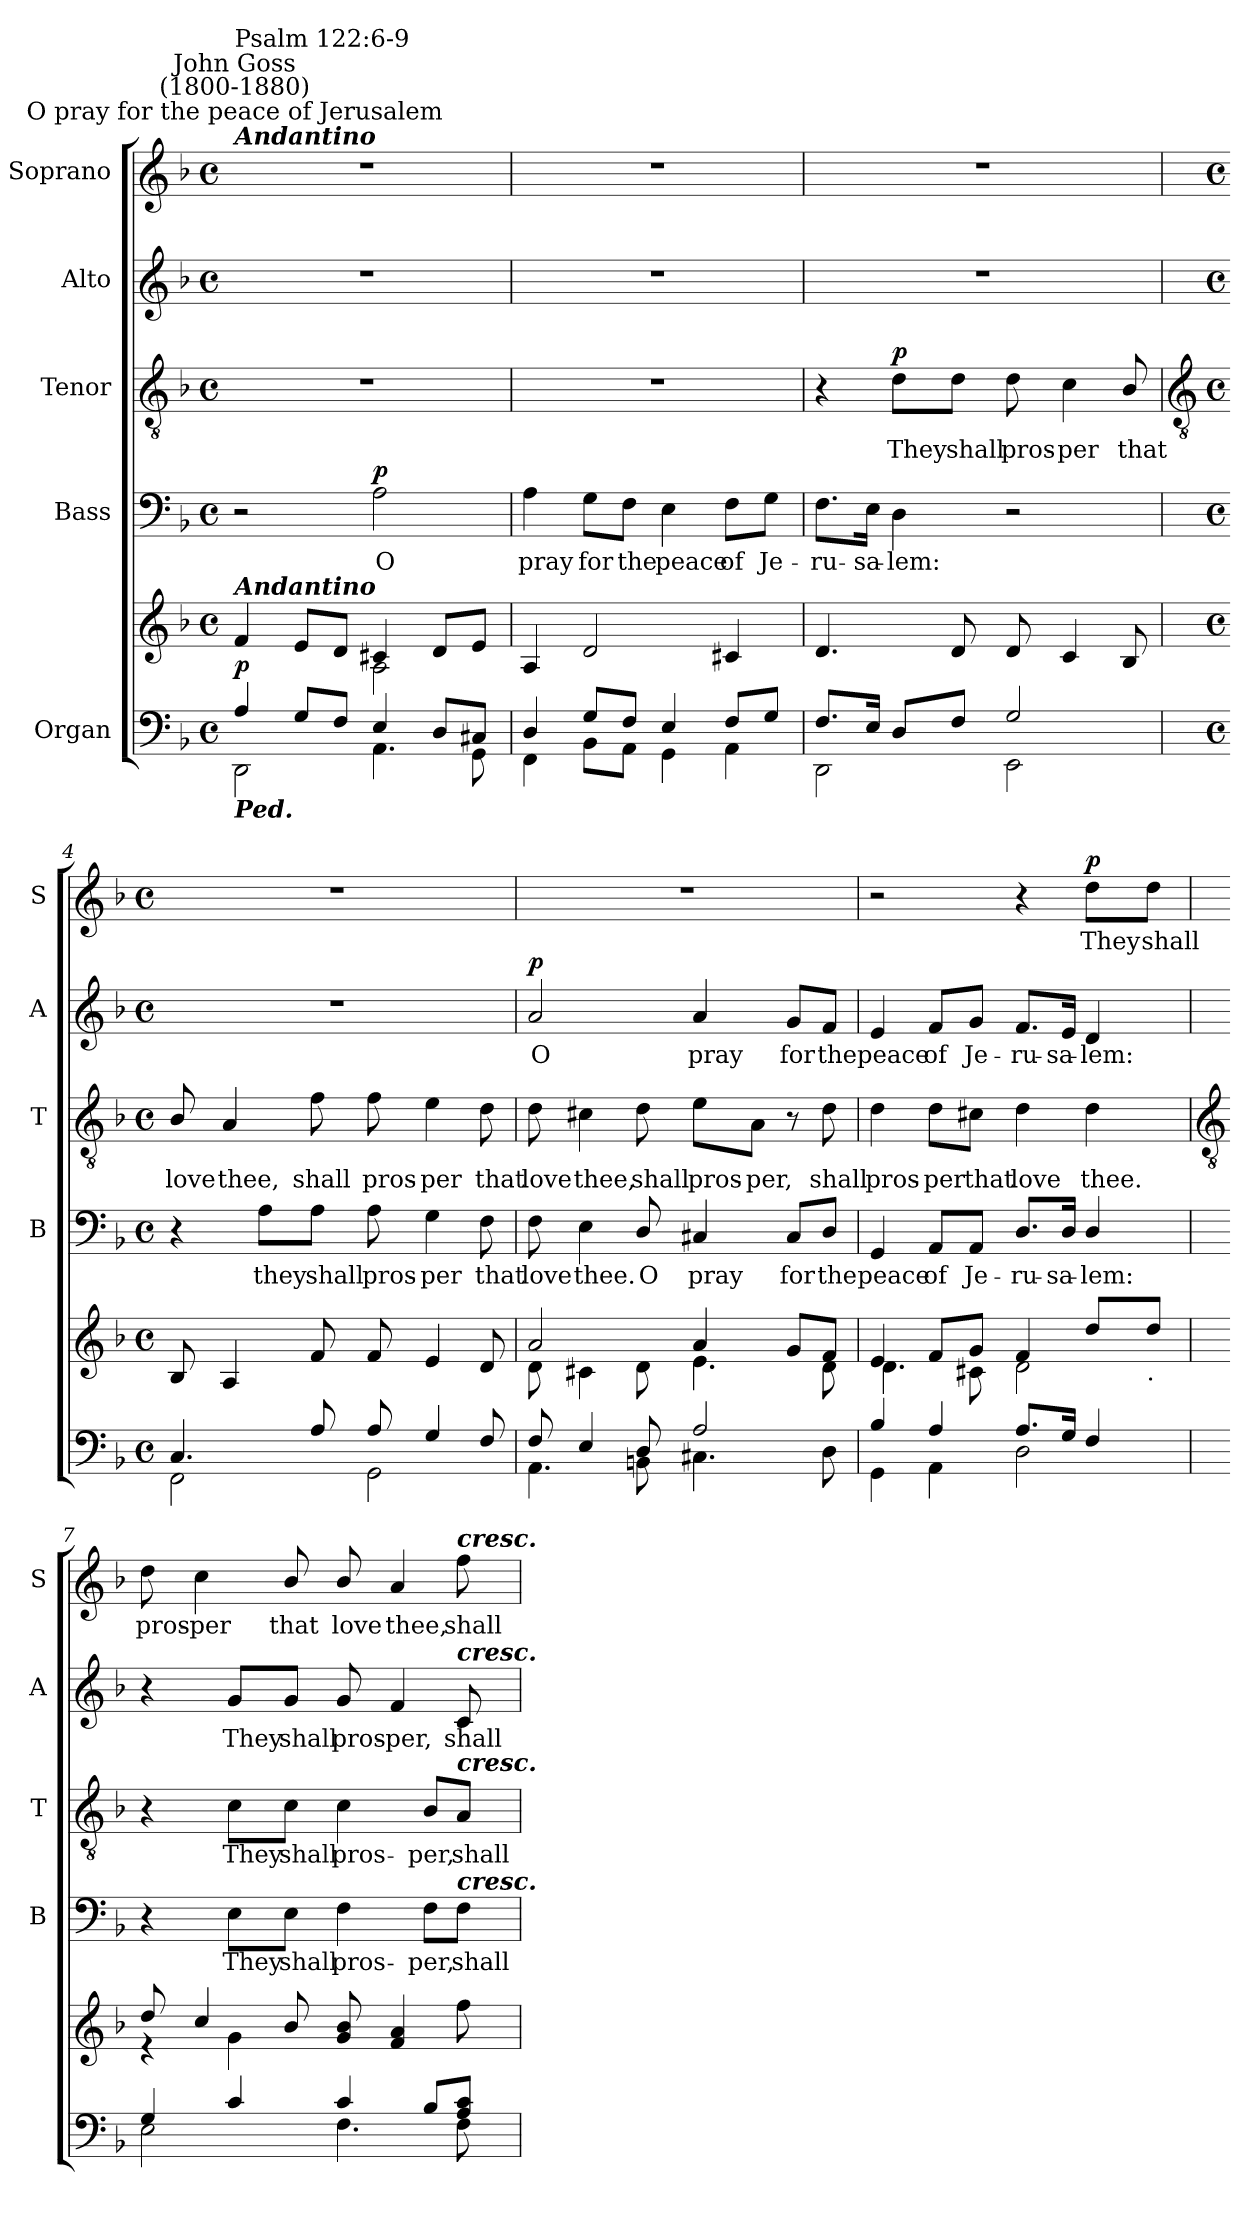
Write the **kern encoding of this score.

**kern	**kern	**dynam	**kern	**text	**dynam	**kern	**text	**dynam	**kern	**text	**dynam	**kern	**text	**dynam
*part5	*part5	*part5	*part4	*part4	*part4	*part3	*part3	*part3	*part2	*part2	*part2	*part1	*part1	*part1
*staff6	*staff5	*staff5/6	*staff4	*staff4	*staff4	*staff3	*staff3	*staff3	*staff2	*staff2	*staff2	*staff1	*staff1	*staff1
*I"Organ	*	*	*I"Bass	*	*	*I"Tenor	*	*	*I"Alto	*	*	*I"Soprano	*	*
*	*	*	*I'B	*	*	*I'T	*	*	*I'A	*	*	*I'S	*	*
*clefF4	*clefG2	*	*clefF4	*	*	*clefGv2	*	*	*clefG2	*	*	*clefG2	*	*
*k[b-]	*k[b-]	*	*k[b-]	*	*	*k[b-]	*	*	*k[b-]	*	*	*k[b-]	*	*
*F:	*F:	*	*F:	*	*	*F:	*	*	*F:	*	*	*F:	*	*
*M4/4	*M4/4	*	*M4/4	*	*	*M4/4	*	*	*M4/4	*	*	*M4/4	*	*
*met(c)	*met(c)	*	*met(c)	*	*	*met(c)	*	*	*met(c)	*	*	*met(c)	*	*
=1	=1	=1	=1	=1	=1	=1	=1	=1	=1	=1	=1	=1	=1	=1
*^	*^	*	*	*	*	*	*	*	*	*	*	*	*	*
!	!	!	!	!	!	!	!	!	!	!	!	!	!	!LO:TX:a:Bi:t=Andantino	!	!
!	!	!	!	!	!	!	!	!	!	!	!	!	!	!LO:TX:a:cj:t=O pray for the peace of Jerusalem	!	!
!	!	!	!	!	!	!	!	!	!	!	!	!	!	!LO:TX:a:cj:t=John Goss\n(1800-1880)	!	!
!	!	!	!	!	!	!	!	!	!	!	!	!	!	!LO:TX:a:t=Psalm 122&colon;6-9	!	!
!	!	!LO:TX:a:Bi:t=Andantino	!	!	!	!	!	!	!	!	!	!	!	!	!	!
!LO:TX:b:Bi:t=Ped.	!	!	!	!	!	!	!	!	!	!	!	!	!	!	!	!
!	!	!	!	!LO:DY:a=2	!	!	!	!	!	!	!	!	!	!	!	!
4A/	2DD\	4f/	2ryy	p	2r	.	.	1r	.	.	1r	.	.	1r	.	.
8G/L	.	8e/L	.	.	.	.	.	.	.	.	.	.	.	.	.	.
8F/J	.	8d/J	.	.	.	.	.	.	.	.	.	.	.	.	.	.
!	!	!	!	!	!	!LO:LY:b	!LO:DY:b	!	!	!	!	!	!	!	!	!
4E/	4.AA\	4c#X/	2A\	.	2A	O	p	.	.	.	.	.	.	.	.	.
8D/L	.	8d/L	.	.	.	.	.	.	.	.	.	.	.	.	.	.
8C#X/J	8GG\	8e/J	.	.	.	.	.	.	.	.	.	.	.	.	.	.
=2	=2	=2	=2	=2	=2	=2	=2	=2	=2	=2	=2	=2	=2	=2	=2	=2
!	!	!	!	!	!	!LO:LY:b	!	!	!	!	!	!	!	!	!	!
4D/	4FF\	4A/	2ryy	.	4A	pray	.	1r	.	.	1r	.	.	1r	.	.
!	!	!	!	!	!	!LO:LY:b	!	!	!	!	!	!	!	!	!	!
8G/L	8BB-\L	2d/	.	.	8G\L	for	.	.	.	.	.	.	.	.	.	.
!	!	!	!	!	!	!LO:LY:b	!	!	!	!	!	!	!	!	!	!
8F/J	8AA\J	.	.	.	8F\J	the	.	.	.	.	.	.	.	.	.	.
!	!	!	!	!	!	!LO:LY:b	!	!	!	!	!	!	!	!	!	!
4E/	4GG\	.	2ryy	.	4E	peace	.	.	.	.	.	.	.	.	.	.
!	!	!	!	!	!	!LO:LY:b	!	!	!	!	!	!	!	!	!	!
8F/L	4AA\	4c#X/	.	.	8F\L	of	.	.	.	.	.	.	.	.	.	.
!	!	!	!	!	!	!LO:LY:b	!	!	!	!	!	!	!	!	!	!
8G/J	.	.	.	.	8G\J	Je-	.	.	.	.	.	.	.	.	.	.
=3	=3	=3	=3	=3	=3	=3	=3	=3	=3	=3	=3	=3	=3	=3	=3	=3
!	!	!	!	!	!	!LO:LY:b	!	!	!	!	!	!	!	!	!	!
8.F/L	2DD\	4.d/	2ryy	.	8.F\L	-ru-	.	4r	.	.	1r	.	.	1r	.	.
!	!	!	!	!	!	!LO:LY:b	!	!	!	!	!	!	!	!	!	!
16E/J	.	.	.	.	16E\Jk	-sa-	.	.	.	.	.	.	.	.	.	.
!	!	!	!	!	!	!LO:LY:b	!	!	!LO:LY:b	!LO:DY:b	!	!	!	!	!	!
8D/L	.	.	.	.	4D	-lem:	.	8d\L	They	p	.	.	.	.	.	.
!	!	!	!	!	!	!	!	!	!LO:LY:b	!	!	!	!	!	!	!
8F/J	.	8d/	.	.	.	.	.	8d\J	shall	.	.	.	.	.	.	.
!	!	!	!	!	!	!	!	!	!LO:LY:b	!	!	!	!	!	!	!
2G/	2EE\	8d/	2ryy	.	2r	.	.	8d	pros-	.	.	.	.	.	.	.
!	!	!	!	!	!	!	!	!	!LO:LY:b	!	!	!	!	!	!	!
.	.	4c/	.	.	.	.	.	4c	-per	.	.	.	.	.	.	.
!	!	!	!	!	!	!	!	!	!LO:LY:b	!	!	!	!	!	!	!
.	.	8B-/	.	.	.	.	.	8B-/	that	.	.	.	.	.	.	.
!!LO:LB:g=z
=4	=4	=4	=4	=4	=4	=4	=4	=4	=4	=4	=4	=4	=4	=4	=4	=4
*	*	*	*	*	*	*	*	*clefGv2	*	*	*	*	*	*	*	*
*M4/4	*	*M4/4	*	*	*M4/4	*	*	*M4/4	*	*	*M4/4	*	*	*M4/4	*	*
*met(c)	*	*met(c)	*	*	*met(c)	*	*	*met(c)	*	*	*met(c)	*	*	*met(c)	*	*
!	!	!	!	!	!	!	!	!	!LO:LY:b	!	!	!	!	!	!	!
4.C/	2FF\	8B-/	2ryy	.	4r	.	.	8B-/	love	.	1r	.	.	1r	.	.
!	!	!	!	!	!	!	!	!	!LO:LY:b	!	!	!	!	!	!	!
.	.	4A/	.	.	.	.	.	4A	thee,	.	.	.	.	.	.	.
!	!	!	!	!	!	!LO:LY:b	!	!	!	!	!	!	!	!	!	!
.	.	.	.	.	8A\L	they	.	.	.	.	.	.	.	.	.	.
!	!	!	!	!	!	!LO:LY:b	!	!	!LO:LY:b	!	!	!	!	!	!	!
8A/	.	8f/	.	.	8A\J	shall	.	8f	shall	.	.	.	.	.	.	.
!	!	!	!	!	!	!LO:LY:b	!	!	!LO:LY:b	!	!	!	!	!	!	!
8A/	2GG\	8f/	2ryy	.	8A	pros-	.	8f	pros-	.	.	.	.	.	.	.
!	!	!	!	!	!	!LO:LY:b	!	!	!LO:LY:b	!	!	!	!	!	!	!
4G/	.	4e/	.	.	4G	-per	.	4e	-per	.	.	.	.	.	.	.
!	!	!	!	!	!	!LO:LY:b	!	!	!LO:LY:b	!	!	!	!	!	!	!
8F/	.	8d/	.	.	8F	that	.	8d	that	.	.	.	.	.	.	.
=5	=5	=5	=5	=5	=5	=5	=5	=5	=5	=5	=5	=5	=5	=5	=5	=5
!	!	!	!	!	!	!LO:LY:b	!	!	!LO:LY:b	!	!	!LO:LY:b	!LO:DY:b	!	!	!
8F/	4.AA\	2a/	8d\	.	8F	love	.	8d	love	.	2a	O	p	1r	.	.
!	!	!	!	!	!	!LO:LY:b	!	!	!LO:LY:b	!	!	!	!	!	!	!
4E/	.	.	4c#X\	.	4E	thee.	.	4c#X	thee,	.	.	.	.	.	.	.
!	!	!	!	!	!	!LO:LY:b	!	!	!LO:LY:b	!	!	!	!	!	!	!
8D/	8BBn\	.	8d\	.	8D/	O	.	8d	shall	.	.	.	.	.	.	.
!	!	!	!	!	!	!LO:LY:b	!	!	!LO:LY:b	!	!	!LO:LY:b	!	!	!	!
2A/	4.C#X\	4a/	4.e\	.	4C#X	pray	.	8e\L	pros-	.	4a	pray	.	.	.	.
!	!	!	!	!	!	!	!	!	!LO:LY:b	!	!	!	!	!	!	!
.	.	.	.	.	.	.	.	8A\J	-per,	.	.	.	.	.	.	.
!	!	!	!	!	!	!LO:LY:b	!	!	!	!	!	!LO:LY:b	!	!	!	!
.	.	8g/L	.	.	8C#/L	for	.	8r	.	.	8g/L	for	.	.	.	.
!	!	!	!	!	!	!LO:LY:b	!	!	!LO:LY:b	!	!	!LO:LY:b	!	!	!	!
.	8D\	8f/J	8d\	.	8D/J	the	.	8d	shall	.	8f/J	the	.	.	.	.
=6	=6	=6	=6	=6	=6	=6	=6	=6	=6	=6	=6	=6	=6	=6	=6	=6
!	!	!	!	!	!	!LO:LY:b	!	!	!LO:LY:b	!	!	!LO:LY:b	!	!	!	!
4B-/	4GG\	4e/	4.d\	.	4GG	peace	.	4d	pros-	.	4e	peace	.	2r	.	.
!	!	!	!	!	!	!LO:LY:b	!	!	!LO:LY:b	!	!	!LO:LY:b	!	!	!	!
4A/	4AA\	8f/L	.	.	8AA/L	of	.	8d\L	-per	.	8f/L	of	.	.	.	.
!	!	!	!	!	!	!LO:LY:b	!	!	!LO:LY:b	!	!	!LO:LY:b	!	!	!	!
.	.	8g/J	8c#X\	.	8AA/J	Je-	.	8c#X\J	that	.	8g/J	Je-	.	.	.	.
!	!	!	!	!	!	!LO:LY:b	!	!	!LO:LY:b	!	!	!LO:LY:b	!	!	!	!
8.A/L	2D\	4f/	2d\	.	8.D/L	-ru-	.	4d	love	.	8.f/L	-ru-	.	4r	.	.
!	!	!	!	!	!	!LO:LY:b	!	!	!	!	!	!LO:LY:b	!	!	!	!
16G/J	.	.	.	.	16D/Jk	-sa-	.	.	.	.	16e/Jk	-sa-	.	.	.	.
!	!	!	!	!	!	!LO:LY:b	!	!	!LO:LY:b	!	!	!LO:LY:b	!	!	!LO:LY:b	!LO:DY:b
4F/	.	8dd/L	.	.	4D/	-lem:	.	4d	thee.	.	4d	-lem:	.	8dd\L	They	p
!	!	!LO:TX:b:t=.	!	!	!	!	!	!	!	!	!	!	!	!	!	!
!	!	!	!	!	!	!	!	!	!	!	!	!	!	!	!LO:LY:b	!
.	.	8dd/J	.	.	.	.	.	.	.	.	.	.	.	8dd\J	shall	.
!!LO:LB:g=z
=7	=7	=7	=7	=7	=7	=7	=7	=7	=7	=7	=7	=7	=7	=7	=7	=7
*	*	*	*	*	*	*	*	*clefGv2	*	*	*	*	*	*	*	*
!	!	!	!	!	!	!	!	!	!	!	!	!	!	!	!LO:LY:b	!
4G/	2E\	8dd/	4r	.	4r	.	.	4r	.	.	4r	.	.	8dd	pros-	.
!	!	!	!	!	!	!	!	!	!	!	!	!	!	!	!LO:LY:b	!
.	.	4cc/	.	.	.	.	.	.	.	.	.	.	.	4cc	-per	.
!	!	!	!	!	!	!LO:LY:b	!	!	!LO:LY:b	!	!	!LO:LY:b	!	!	!	!
4c/	.	.	4g\	.	8E\L	They	.	8c\L	They	.	8g/L	They	.	.	.	.
!	!	!	!	!	!	!LO:LY:b	!	!	!LO:LY:b	!	!	!LO:LY:b	!	!	!LO:LY:b	!
.	.	8b-/	.	.	8E\J	shall	.	8c\J	shall	.	8g/J	shall	.	8b-/	that	.
!	!	!	!	!	!	!LO:LY:b	!	!	!LO:LY:b	!	!	!LO:LY:b	!	!	!LO:LY:b	!
4c/	4.F\	8g/ 8b-/	4.ryy	.	4F	pros-	.	4c	pros-	.	8g	pros-	.	8b-/	love	.
!	!	!	!	!	!	!	!	!	!	!	!	!LO:LY:b	!	!	!LO:LY:b	!
.	.	4f/ 4a/	.	.	.	.	.	.	.	.	4f	-per,	.	4a	thee,	.
!	!	!	!	!	!	!LO:LY:b	!	!	!LO:LY:b	!	!	!	!	!	!	!
8B-/L	.	.	.	.	8F\L	-per,	.	8B-/L	-per,	.	.	.	.	.	.	.
!	!	!	!	!	!	!	!	!	!	!	!	!	!	!LO:TX:a:Bi:t=cresc.	!	!
!	!	!	!	!	!	!	!	!	!	!	!LO:TX:a:Bi:t=cresc.	!	!	!	!	!
!	!	!	!	!	!	!	!	!LO:TX:a:Bi:t=cresc.	!	!	!	!	!	!	!	!
!	!	!	!	!	!LO:TX:a:Bi:t=cresc.	!	!	!	!	!	!	!	!	!	!	!
!	!	!	!	!	!	!LO:LY:b	!	!	!LO:LY:b	!	!	!LO:LY:b	!	!	!LO:LY:b	!
8A/ 8c/J	8F\	8ff\	8ryy	.	8F\J	shall	.	8A/J	shall	.	8c	shall	.	8ff	shall	.
*v	*v	*	*	*	*	*	*	*	*	*	*	*	*	*	*	*
*	*v	*v	*	*	*	*	*	*	*	*	*	*	*	*	*
=	=	=	=	=	=	=	=	=	=	=	=	=	=	=
*-	*-	*-	*-	*-	*-	*-	*-	*-	*-	*-	*-	*-	*-	*-
